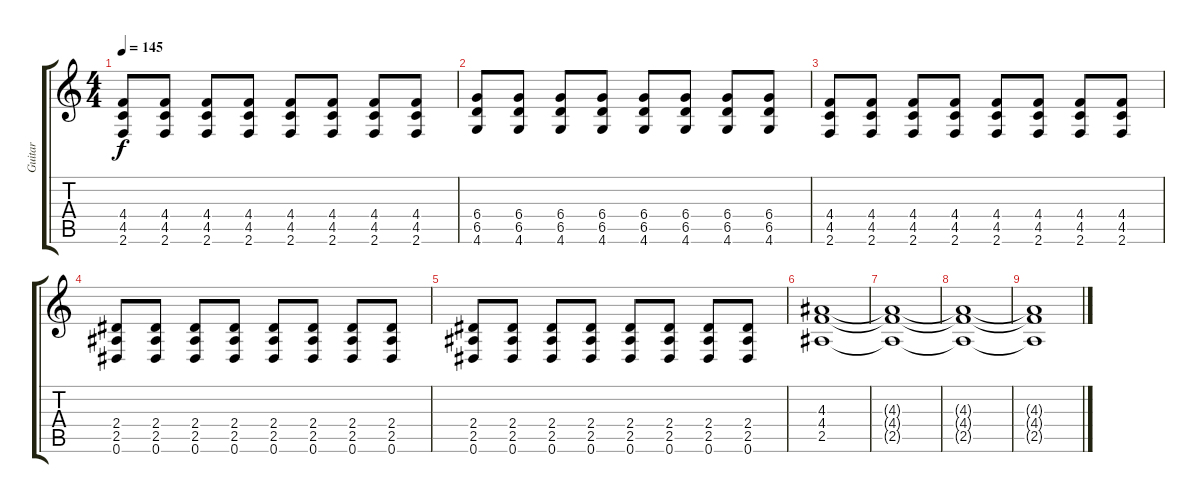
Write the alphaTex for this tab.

\track ("Guitar" "Guitar") {instrument distortionguitar}
\staff {score tabs}
\tuning (Eb4 Bb3 Gb3 Db3 Ab2 Eb2) {hide}
\ts (4 4)
\tempo 145
\clef g2
\ks c
(4.4 4.5 2.6).8{dy f} (4.4 4.5 2.6).8 (4.4 4.5 2.6).8 (4.4 4.5 2.6).8 (4.4 4.5 2.6).8 (4.4 4.5 2.6).8 (4.4 4.5 2.6).8 (4.4 4.5 2.6).8 |
(6.4 6.5 4.6).8 (6.4 6.5 4.6).8 (6.4 6.5 4.6).8 (6.4 6.5 4.6).8 (6.4 6.5 4.6).8 (6.4 6.5 4.6).8 (6.4 6.5 4.6).8 (6.4 6.5 4.6).8 |
(4.4 4.5 2.6).8 (4.4 4.5 2.6).8 (4.4 4.5 2.6).8 (4.4 4.5 2.6).8 (4.4 4.5 2.6).8 (4.4 4.5 2.6).8 (4.4 4.5 2.6).8 (4.4 4.5 2.6).8 |
(2.4 2.5 0.6).8 (2.4 2.5 0.6).8 (2.4 2.5 0.6).8 (2.4 2.5 0.6).8 (2.4 2.5 0.6).8 (2.4 2.5 0.6).8 (2.4 2.5 0.6).8 (2.4 2.5 0.6).8 |
(2.4 2.5 0.6).8 (2.4 2.5 0.6).8 (2.4 2.5 0.6).8 (2.4 2.5 0.6).8 (2.4 2.5 0.6).8 (2.4 2.5 0.6).8 (2.4 2.5 0.6).8 (2.4 2.5 0.6).8 |
(4.3 4.4 2.5).1{volume 0} |
(4.3{t} 4.4{t} 2.5{t}).1 |
(4.3{t} 4.4{t} 2.5{t}).1 |
(4.3{t} 4.4{t} 2.5{t}).1
